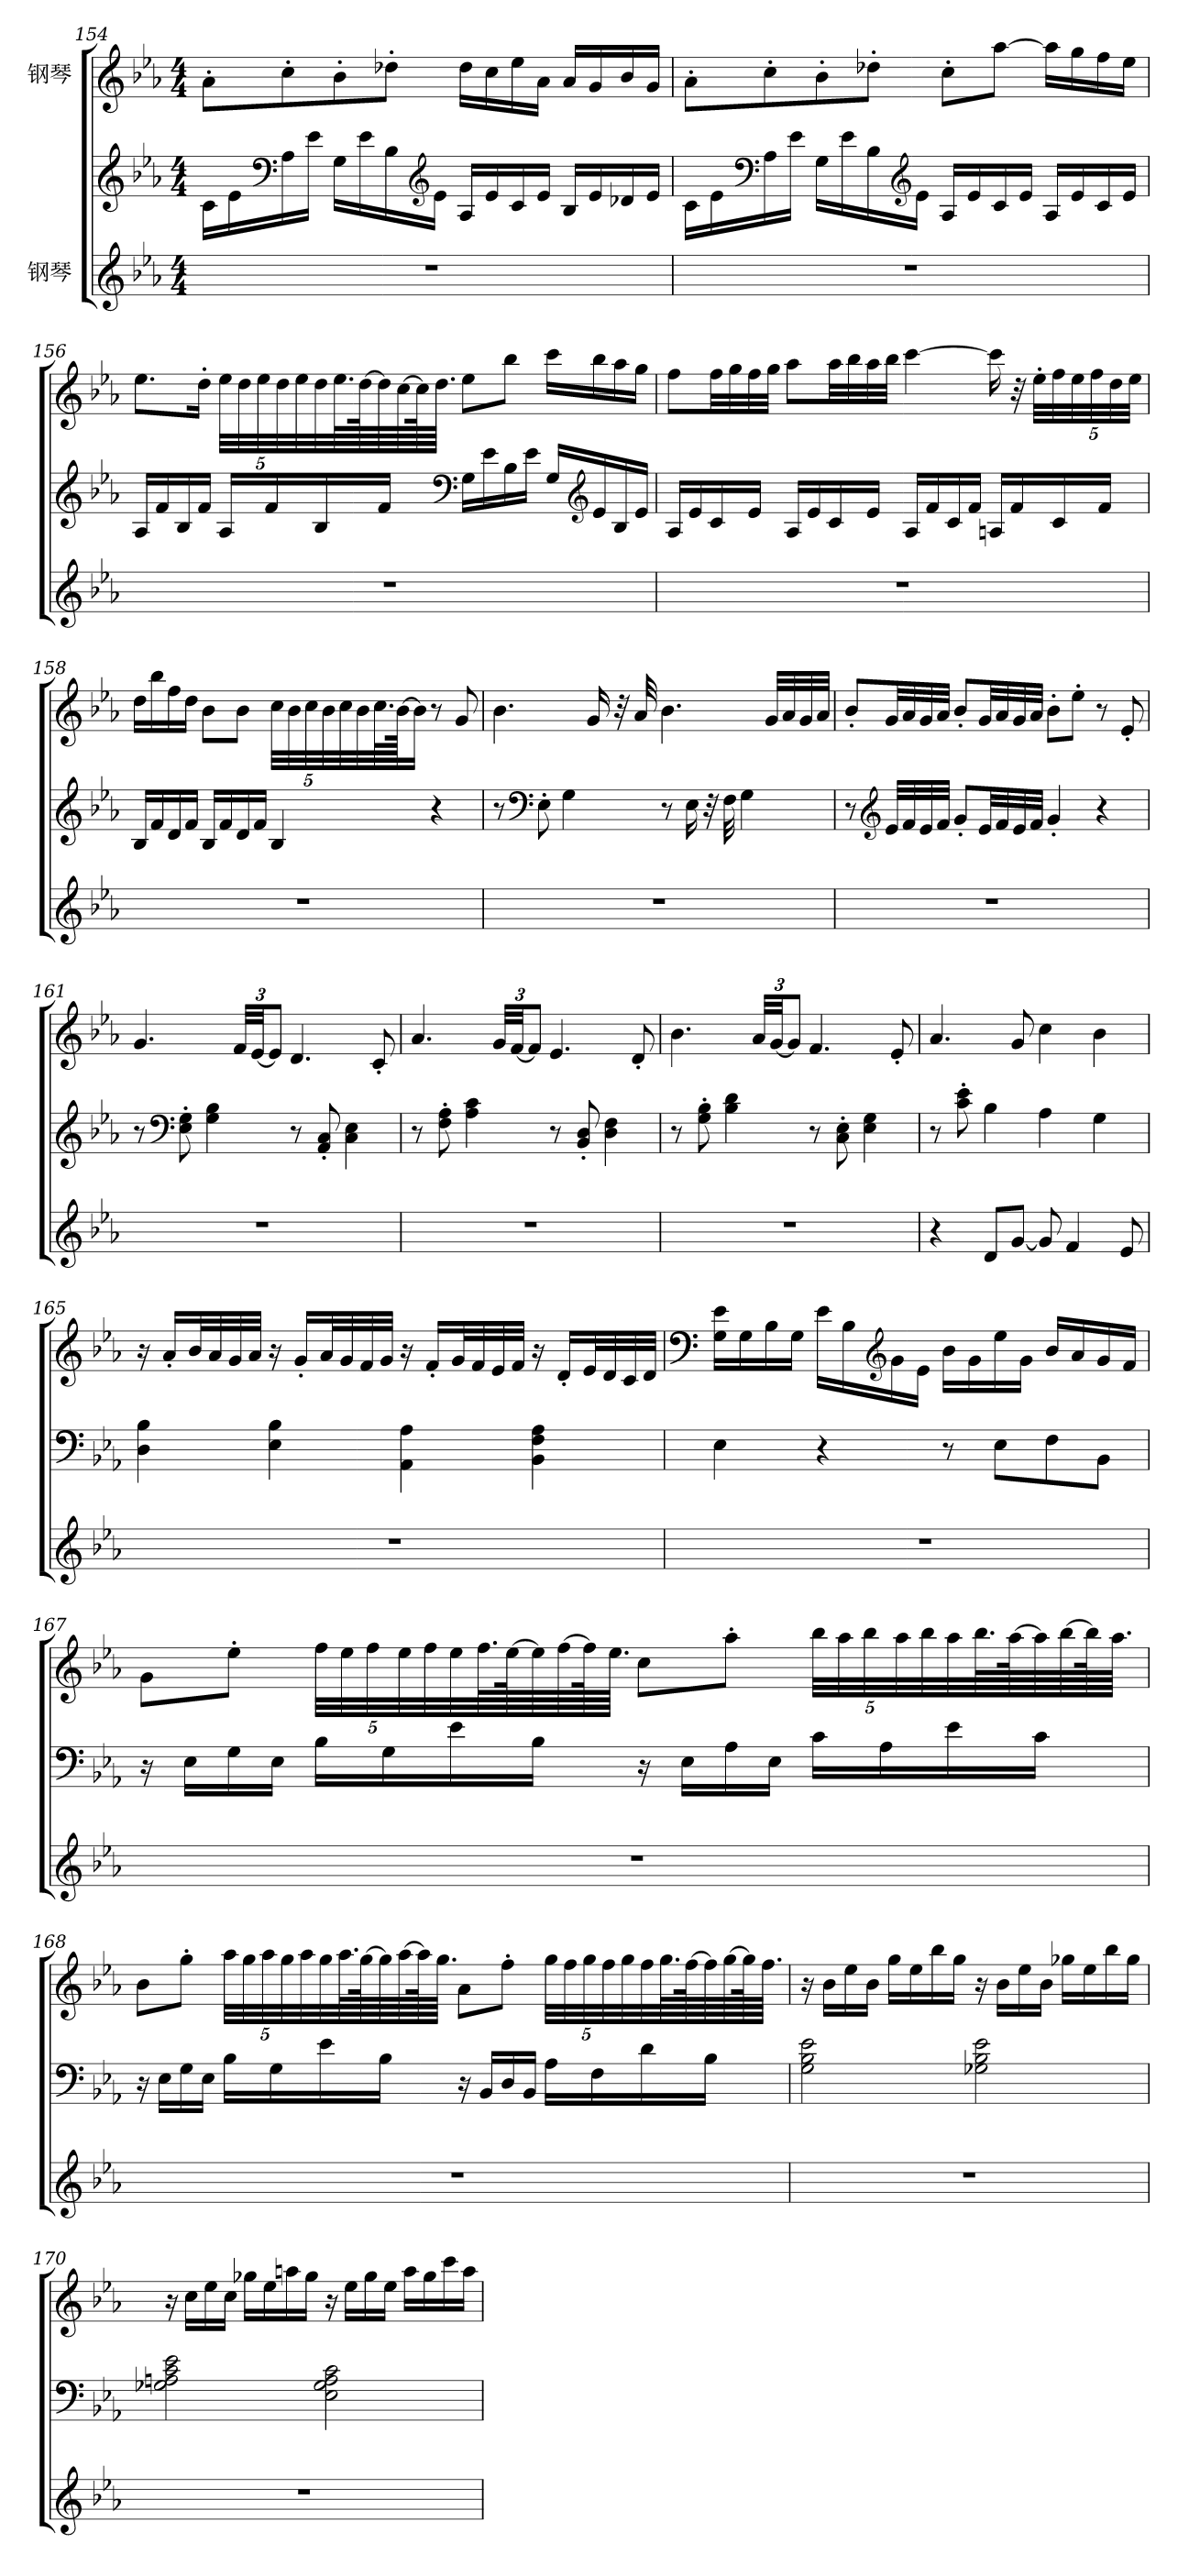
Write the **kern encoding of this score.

**kern	**kern	**kern
*part2	*part2	*part1
*staff3	*staff2	*staff1
*I"钢琴	*	*I"钢琴
*clefG2	*clefG2	*clefG2
*k[b-e-a-]	*k[b-e-a-]	*k[b-e-a-]
*M4/4	*M4/4	*M4/4
=154	=154	=154
1r	16c\LL	8a-'\L
.	16e-\	.
*	*clefF4	*
.	16A-\	8cc'\
.	16e-\JJ	.
.	16G\LL	8b-'\
.	16e-\	.
.	16B-\	8dd-X'\J
*	*clefG2	*
.	16e-\JJ	.
.	16A-/LL	16dd-\LL
.	16e-/	16cc\
.	16c/	16ee-\
.	16e-/JJ	16a-\JJ
.	16B-/LL	16a-/LL
.	16e-/	16g/
.	16d-X/	16b-/
.	16e-/JJ	16g/JJ
!!LO:LB:g=z
=155	=155	=155
1r	16c\LL	8a-'\L
.	16e-\	.
*	*clefF4	*
.	16A-\	8cc'\
.	16e-\JJ	.
.	16G\LL	8b-'\
.	16e-\	.
.	16B-\	8dd-X'\J
*	*clefG2	*
.	16e-\JJ	.
.	16A-/LL	8cc'\L
.	16e-/	.
.	16c/	[8aa-\J
.	16e-/JJ	.
.	16A-/LL	16aa-\LL]
.	16e-/	16gg\
.	16c/	16ff\
.	16e-/JJ	16ee-\JJ
!!LO:LB:g=z
=156	=156	=156
1r	16A-/LL	8.ee-\L
.	16f/	.
.	16B-/	.
.	16f/JJ	16dd'\Jk
*	*	*Xbrackettup
.	16A-/LL	40ee-\LLL
.	.	40dd\
.	.	40ee-\
.	16f/	.
.	.	40dd\
.	.	40ee-\
.	16B-/	32dd\
.	.	64.ee-\L
.	.	[128dd\K
.	16f/JJ	64dd\]
.	.	[64cc\
.	.	128cc\K]
.	.	64.dd\JJJJ
*	*clefF4	*
.	16G\LL	8ee-\L
.	16e-\	.
.	16B-\	8bb-\J
.	16e-\JJ	.
.	16G/LL	16ccc\LL
*	*clefG2	*
.	16e-/	16bb-\
.	16B-/	16aa-\
.	16e-/JJ	16gg\JJ
!!LO:PB:g=z
=157	=157	=157
1r	16A-/LL	8ff\L
.	16e-/	.
.	16c/	32ff\LL
.	.	32gg\
.	16e-/JJ	32ff\
.	.	32gg\JJJ
.	16A-/LL	8aa-\L
.	16e-/	.
.	16c/	32aa-\LL
.	.	32bb-\
.	16e-/JJ	32aa-\
.	.	32bb-\JJJ
.	16A-/LL	[4ccc\
.	16f/	.
.	16c/	.
.	16f/JJ	.
.	16An/LL	16ccc\]
.	16f/	32r
.	.	32ee-'\LLL
.	16c/	40ff\
.	.	40ee-\
.	.	40ff\
.	16f/JJ	.
.	.	40dd\
.	.	40ee-\JJJ
!!LO:LB:g=z
=158	=158	=158
1r	16B-/LL	16dd\LL
.	16f/	16bb-\
.	16d/	16ff\
.	16f/JJ	16dd\JJ
.	16B-/LL	8b-\L
.	16f/	.
.	16d/	8b-\J
.	16f/JJ	.
.	4B-/	40cc\LLL
.	.	40b-\
.	.	40cc\
.	.	40b-\
.	.	40cc\
.	.	32b-\
.	.	64.cc\L
.	.	[128b-\JJK
.	.	16b-\JJ]
*	*	*MM50
.	4r	8r
*	*	*MM96
.	.	8g/
=159	=159	=159
1r	8r	4.b-\
*	*clefF4	*
.	8E-'\	.
.	4G\	.
.	.	16g/
.	.	32r
.	.	32a-/
.	8r	4.b-\
.	16E-\	.
.	32r	.
.	32F\	.
.	4G\	.
.	.	32g/LLL
.	.	32a-/
.	.	32g/
.	.	32a-/JJJ
!!LO:LB:g=z
=160	=160	=160
1r	8r	8b-'/L
*	*clefG2	*
.	32e-/LLL	32g/LL
.	32f/	32a-/
.	32e-/	32g/
.	32f/JJJ	32a-/JJJ
.	8g'/L	8b-'/L
.	32e-/LL	32g/LL
.	32f/	32a-/
.	32e-/	32g/
.	32f/JJJ	32a-/JJJ
.	4g'/	8b-'\L
.	.	8ee-'\J
.	4r	8r
.	.	8e-'/
=161	=161	=161
1r	8r	4.g/
*	*clefF4	*
.	8E-\' 8G\'	.
.	4G\ 4B-\	.
.	.	48f/LLL
.	.	[48e-/JJ
.	.	12e-/J]
.	8r	4.d/
.	8AA-/' 8C/'	.
.	4C\ 4E-\	.
.	.	8c'/
=162	=162	=162
1r	8r	4.a-/
.	8F\' 8A-\'	.
.	4A-\ 4c\	.
.	.	48g/LLL
.	.	[48f/JJ
.	.	12f/J]
.	8r	4.e-/
.	8BB-/' 8D/'	.
.	4D\ 4F\	.
.	.	8d'/
!!LO:LB:g=z
=163	=163	=163
1r	8r	4.b-\
.	8G\' 8B-\'	.
.	4B-\ 4d\	.
.	.	48a-/LLL
.	.	[48g/JJ
.	.	12g/J]
.	8r	4.f/
.	8C\' 8E-\'	.
.	4E-\ 4G\	.
.	.	8e-'/
=164	=164	=164
4r	8r	4.a-/
.	8c\' 8e-\'	.
8d/L	4B-\	.
[8g/J	.	8g/
8g/]	4A-\	4cc\
4f/	.	.
.	4G\	4b-\
8e-/	.	.
=165	=165	=165
1r	4D\ 4B-\	16r
.	.	16a-'/LL
.	.	32b-/L
.	.	32a-/
.	.	32g/
.	.	32a-/JJJ
.	4E-\ 4B-\	16r
.	.	16g'/LL
.	.	32a-/L
.	.	32g/
.	.	32f/
.	.	32g/JJJ
.	4AA-\ 4A-\	16r
.	.	16f'/LL
.	.	32g/L
.	.	32f/
.	.	32e-/
.	.	32f/JJJ
.	4BB-\ 4F\ 4A-\	16r
.	.	16d'/LL
.	.	32e-/L
.	.	32d/
.	.	32c/
.	.	32d/JJJ
!!LO:PB:g=z
=166	=166	=166
*	*	*clefF4
1r	4E-\	16G\ 16e-\LL
.	.	16G\
.	.	16B-\
.	.	16G\JJ
.	4r	16e-\LL
.	.	16B-\
*	*	*clefG2
.	.	16g\
.	.	16e-\JJ
.	8r	16b-\LL
.	.	16g\
.	8E-\L	16ee-\
.	.	16g\JJ
.	8F\	16b-/LL
.	.	16a-/
.	8BB-\J	16g/
.	.	16f/JJ
!!LO:LB:g=z
=167	=167	=167
1r	16r	8g\L
.	16E-\LL	.
.	16G\	8ee-'\J
.	16E-\JJ	.
.	16B-\LL	40ff\LLL
.	.	40ee-\
.	.	40ff\
.	16G\	.
.	.	40ee-\
.	.	40ff\
.	16e-\	32ee-\
.	.	64.ff\L
.	.	[128ee-\K
.	16B-\JJ	64ee-\]
.	.	[64ff\
.	.	128ff\K]
.	.	64.ee-\JJJJ
.	16r	8cc\L
.	16E-\LL	.
.	16A-\	8aa-'\J
.	16E-\JJ	.
.	16c\LL	40bb-\LLL
.	.	40aa-\
.	.	40bb-\
.	16A-\	.
.	.	40aa-\
.	.	40bb-\
.	16e-\	32aa-\
.	.	64.bb-\L
.	.	[128aa-\K
.	16c\JJ	64aa-\]
.	.	[64bb-\
.	.	128bb-\K]
.	.	64.aa-\JJJJ
!!LO:LB:g=z
=168	=168	=168
1r	16r	8b-\L
.	16E-\LL	.
.	16G\	8gg'\J
.	16E-\JJ	.
.	16B-\LL	40aa-\LLL
.	.	40gg\
.	.	40aa-\
.	16G\	.
.	.	40gg\
.	.	40aa-\
.	16e-\	32gg\
.	.	64.aa-\L
.	.	[128gg\K
.	16B-\JJ	64gg\]
.	.	[64aa-\
.	.	128aa-\K]
.	.	64.gg\JJJJ
.	16r	8a-\L
.	16BB-/LL	.
.	16D/	8ff'\J
.	16BB-/JJ	.
.	16A-\LL	40gg\LLL
.	.	40ff\
.	.	40gg\
.	16F\	.
.	.	40ff\
.	.	40gg\
.	16d\	32ff\
.	.	64.gg\L
.	.	[128ff\K
.	16B-\JJ	64ff\]
.	.	[64gg\
.	.	128gg\K]
.	.	64.ff\JJJJ
!!LO:LB:g=z
=169	=169	=169
1r	2G\ 2B-\ 2e-\	16r
.	.	16b-\LL
.	.	16ee-\
.	.	16b-\JJ
.	.	16gg\LL
.	.	16ee-\
.	.	16bb-\
.	.	16gg\JJ
.	2G-X\ 2B-\ 2e-\	16r
.	.	16b-\LL
.	.	16ee-\
.	.	16b-\JJ
.	.	16gg-X\LL
.	.	16ee-\
.	.	16bb-\
.	.	16gg-\JJ
=170	=170	=170
1r	2G-X\ 2An\ 2c\ 2e-\	16r
.	.	16cc\LL
.	.	16ee-\
.	.	16cc\JJ
.	.	16gg-X\LL
.	.	16ee-\
.	.	16aan\
.	.	16gg-\JJ
.	2E-\ 2G-\ 2A\ 2c\	16r
.	.	16ee-\LL
.	.	16gg-\
.	.	16ee-\JJ
.	.	16aa\LL
.	.	16gg-\
.	.	16ccc\
.	.	16aa\JJ
=	=	=
*-	*-	*-
